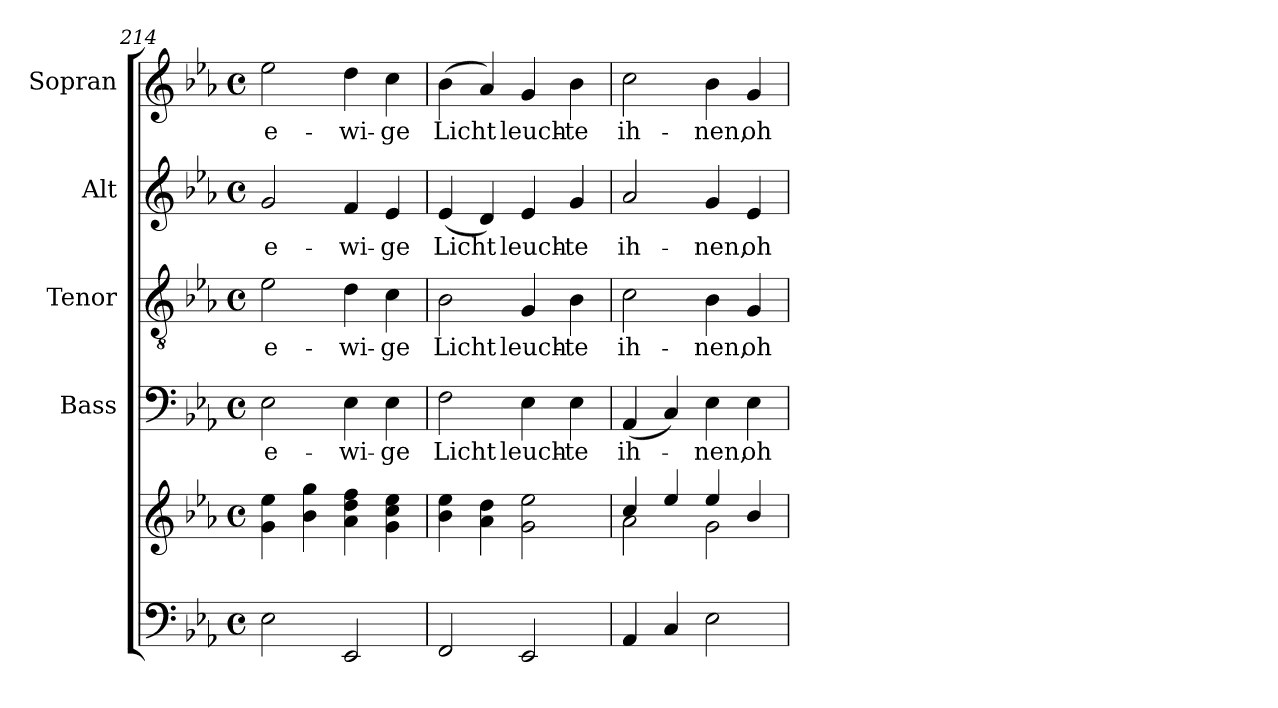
**kern	**kern	**kern	**text	**kern	**text	**kern	**text	**kern	**text
*part5	*part5	*part4	*part4	*part3	*part3	*part2	*part2	*part1	*part1
*staff6	*staff5	*staff4	*staff4	*staff3	*staff3	*staff2	*staff2	*staff1	*staff1
*	*	*I"Bass	*	*I"Tenor	*	*I"Alt	*	*I"Sopran	*
*	*	*I'B.	*	*I'T.	*	*I'A.	*	*I'S.	*
*clefF4	*clefG2	*clefF4	*	*clefGv2	*	*clefG2	*	*clefG2	*
*k[b-e-a-]	*k[b-e-a-]	*k[b-e-a-]	*	*k[b-e-a-]	*	*k[b-e-a-]	*	*k[b-e-a-]	*
*E-:	*E-:	*E-:	*	*E-:	*	*E-:	*	*E-:	*
*M4/4	*M4/4	*M4/4	*	*M4/4	*	*M4/4	*	*M4/4	*
*met(c)	*met(c)	*met(c)	*	*met(c)	*	*met(c)	*	*met(c)	*
=214	=214	=214	=214	=214	=214	=214	=214	=214	=214
!	!	!	!LO:LY:b	!	!LO:LY:b	!	!LO:LY:b	!	!LO:LY:b
2E-\	4g\ 4ee-\	2E-\	e-	2e-\	e-	2g/	e-	2ee-\	e-
.	4b-\ 4gg\	.	.	.	.	.	.	.	.
!	!	!	!LO:LY:b	!	!LO:LY:b	!	!LO:LY:b	!	!LO:LY:b
2EE-/	4a-\ 4dd\ 4ff\	4E-\	-wi-	4d\	-wi-	4f/	-wi-	4dd\	-wi-
!	!	!	!LO:LY:b	!	!LO:LY:b	!	!LO:LY:b	!	!LO:LY:b
.	4g\ 4cc\ 4ee-\	4E-\	-ge	4c\	-ge	4e-/	-ge	4cc\	-ge
!!LO:PB:g=z
=215	=215	=215	=215	=215	=215	=215	=215	=215	=215
!	!	!	!LO:LY:b	!	!LO:LY:b	!	!LO:LY:b	!	!LO:LY:b
2FF/	4b-\ 4ee-\	2F\	Licht	2B-\	Licht	(<4e-/	Licht	(>4b-\	Licht
.	4a-\ 4dd\	.	.	.	.	4d/)	.	4a-/)	.
!	!	!	!LO:LY:b	!	!LO:LY:b	!	!LO:LY:b	!	!LO:LY:b
2EE-/	2g\ 2ee-\	4E-\	leuch-	4G/	leuch-	4e-/	leuch-	4g/	leuch-
!	!	!	!LO:LY:b	!	!LO:LY:b	!	!LO:LY:b	!	!LO:LY:b
.	.	4E-\	-te	4B-\	-te	4g/	-te	4b-\	-te
=216	=216	=216	=216	=216	=216	=216	=216	=216	=216
*	*^	*	*	*	*	*	*	*	*
!	!	!	!	!LO:LY:b	!	!LO:LY:b	!	!LO:LY:b	!	!LO:LY:b
4AA-/	4cc/	2a-\	(<4AA-/	ih-	2c\	ih-	2a-/	ih-	2cc\	ih-
4C/	4ee-/	.	4C/)	.	.	.	.	.	.	.
!	!	!	!	!LO:LY:b	!	!LO:LY:b	!	!LO:LY:b	!	!LO:LY:b
2E-\	4ee-/	2g\	4E-\	-nen,	4B-\	-nen,	4g/	-nen,	4b-\	-nen,
!	!	!	!	!LO:LY:b	!	!LO:LY:b	!	!LO:LY:b	!	!LO:LY:b
.	4b-/	.	4E-\	oh	4G/	oh	4e-/	oh	4g/	oh
*	*v	*v	*	*	*	*	*	*	*	*
=	=	=	=	=	=	=	=	=	=
*-	*-	*-	*-	*-	*-	*-	*-	*-	*-
